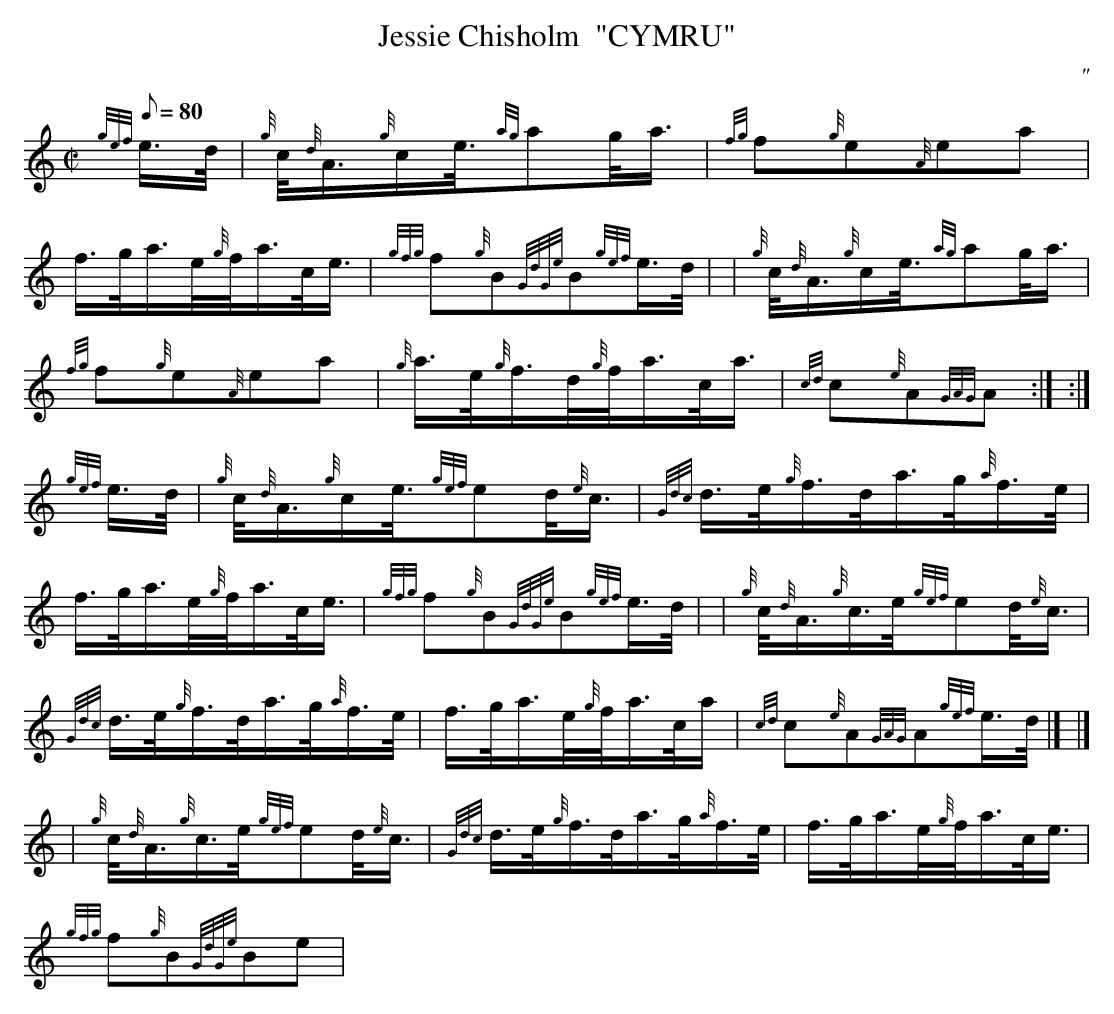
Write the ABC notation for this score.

X:1
T:Jessie Chisholm  "CYMRU"
M:C|
L:1/8
Q:80
C:"
K:HP
{gef}e3/4d/4 | \
{g}c/4{d}A3/4{g}c/2e3/8{ag}ag/4a3/4 | \
{fg}f{g}e{A}ea |
f3/4g/4a3/4e/4{g}f/4a3/4c/4e3/4 | \
{gfg}f{g}B{GdGe}B{gef}e3/4d/4 | | \
{g}c/4{d}A3/4{g}c/2e3/8{ag}ag/4a3/4 |
{fg}f{g}e{A}ea | \
{g}a3/4e/4{g}f3/4d/4{g}f/4a3/4c/4a3/4 | \
{cd}c{e}A{GAG}A:| :|
{gef}e3/4d/4 | \
{g}c/4{d}A3/4{g}c/2e3/8{gef}ed/4{e}c3/4 | \
{Gdc}d3/4e/4{g}f3/4d/4a3/4g/4{a}f3/4e/4 |
f3/4g/4a3/4e/4{g}f/4a3/4c/4e3/4 | \
{gfg}f{g}B{GdGe}B{gef}e3/4d/4 | | \
{g}c/4{d}A3/4{g}c3/4e/4{gef}ed/4{e}c3/4 |
{Gdc}d3/4e/4{g}f3/4d/4a3/4g/4{a}f3/4e/4 | \
f3/4g/4a3/4e/4{g}f/4a3/4c/4a/2 | \
{cd}c{e}A{GAG}A{gef}e3/4d/4|] |]
| {g}c/4{d}A3/4{g}c3/4e/4{gef}ed/4{e}c3/4 | \
{Gdc}d3/4e/4{g}f3/4d/4a3/4g/4{a}f3/4e/4 | \
f3/4g/4a3/4e/4{g}f/4a3/4c/4e3/4 |
{gfg}f{g}B{GdGe}Be |
